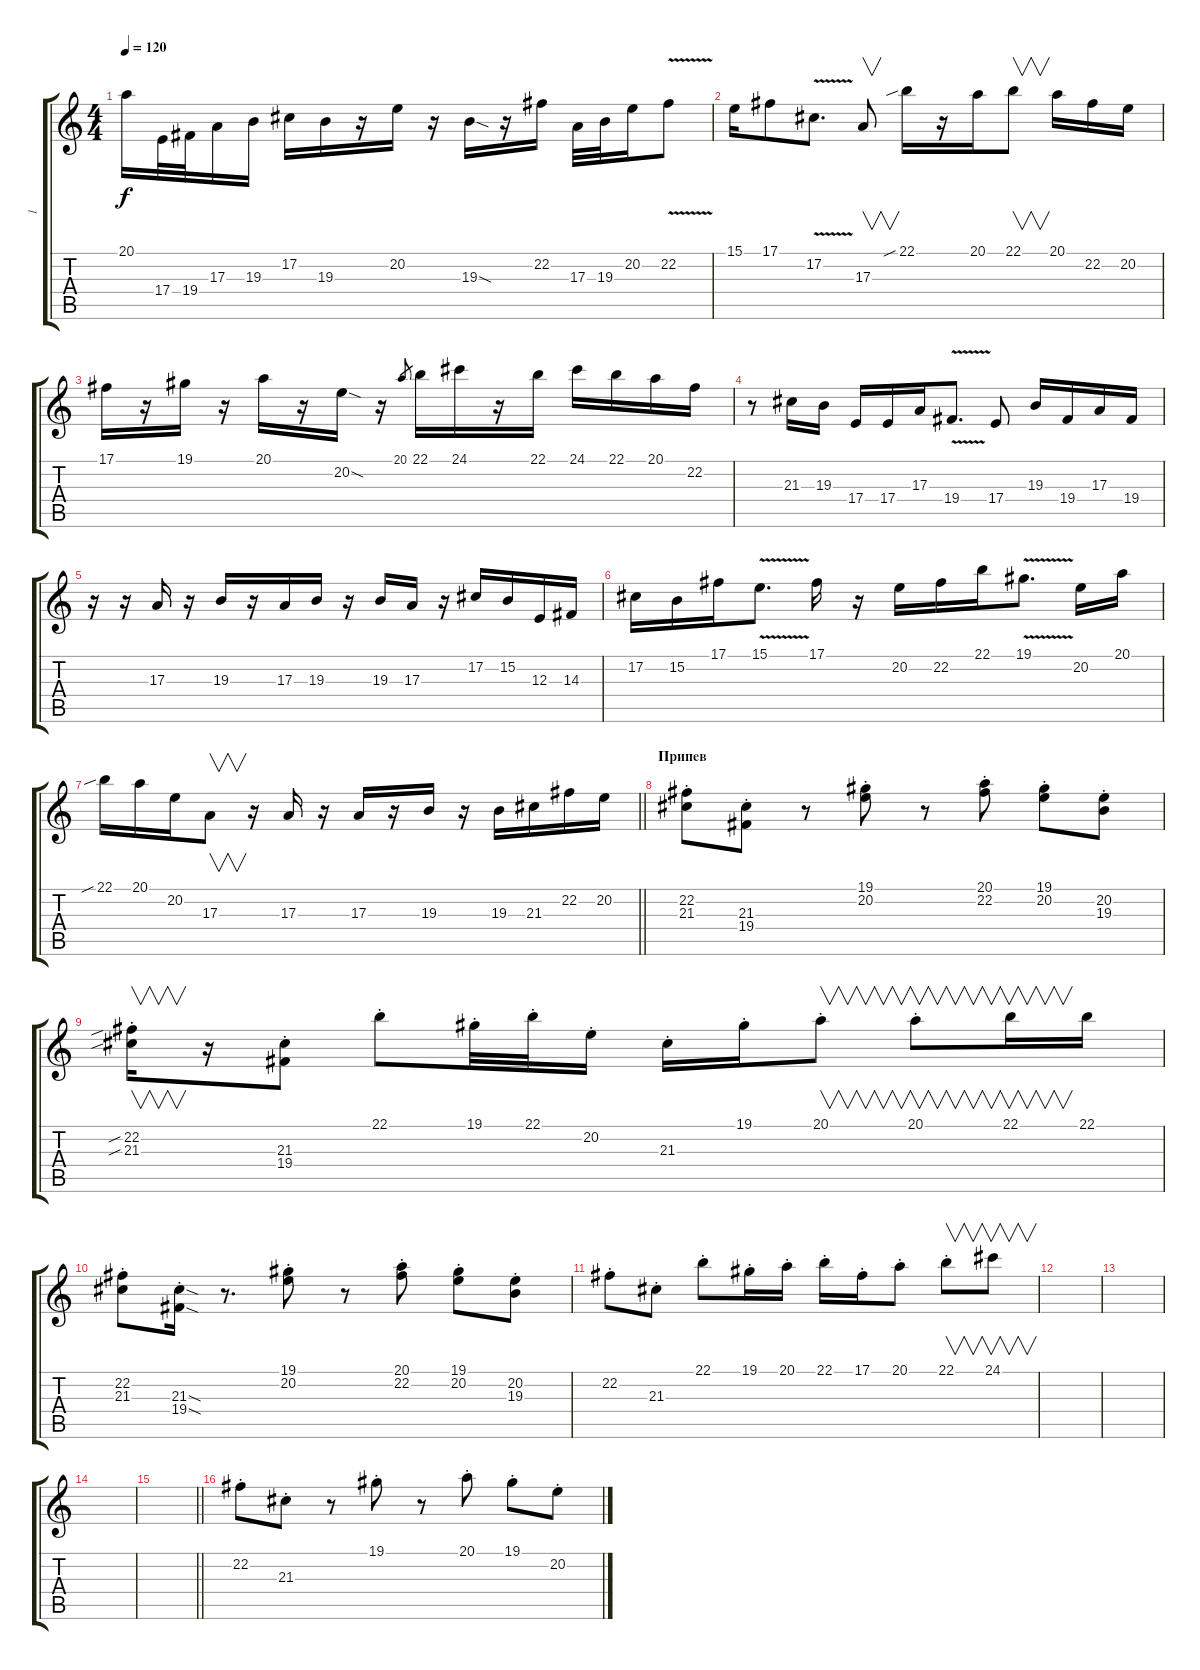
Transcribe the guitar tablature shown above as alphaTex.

\track ("1" "1") {instrument pad3polysynth bank 9}
\staff {score tabs}
\tuning (Db4 Ab3 E3 B2 Gb2 Db2) {hide}
\ts (4 4)
\tempo 120
\clef g2
\ks c
20.1{t}.16{dy f} 17.4.32 19.4.32 17.3.16 19.3.16 17.2.16 19.3.16 r.16 20.2.16 r.16 19.3{sod}.16 r.16 22.2.16 17.3.32 19.3.32 20.2.16 22.2{v}.8 |
15.1.16 17.1.8 17.2{v}.8{d} 17.3.8{v} 22.1{sib}.16 r.16 20.1.16 22.1.8{v} 20.1.16 22.2.16 20.2.16 |
17.1.16 r.16 19.1.16 r.16 20.1.16 r.16 20.2{sod}.16 r.16 20.1.8{gr} 22.1.16 24.1.16 r.16 22.1.16 24.1.16 22.1.16 20.1.16 22.2.16 |
r.8 21.3.16 19.3.16 17.4.16 17.4.16 17.3.16 19.4{v}.8{d} 17.4.8 19.3.16 19.4.16 17.3.16 19.4.16 |
r.16 r.16 17.3.16 r.16 19.3.16 r.16 17.3.16 19.3.16 r.16 19.3.16 17.3.16 r.16 17.2.16 15.2.16 12.3.16 14.3.16 |
17.2.16 15.2.16 17.1.16 15.1{v}.8{d} 17.1.16 r.16 20.2.16 22.2.16 22.1.16 19.1{v}.8{d} 20.2.16 20.1.16 |
\barLineRight lightlight
22.1{sib}.16 20.1.16 20.2.16 17.3.8{v} r.16 17.3.16 r.16 17.3.16 r.16 19.3.16 r.16 19.3.16 21.3.16 22.2.16 20.2.16 |
\section ("" "Припев")
(22.2{st} 21.3{st}).8 (21.3{st} 19.4{st}).8 r.8 (19.1{st} 20.2{st}).8 r.8 (20.1{st} 22.2{st}).8 (19.1{st} 20.2{st}).8 (20.2{st} 19.3{st}).8 |
(22.2{sib st} 21.3{sib st}).16{v} r.16 (21.3{st} 19.4{st}).8 22.1{st}.8 19.1{st}.32 22.1{st}.32 20.2{st}.16 21.3{st}.16 19.1{st}.16 20.1{st}.8{v} 20.1{st}.8{v} 22.1.16{v} 22.1.16 |
(22.2{st} 21.3{st}).8 (21.3{sod st} 19.4{sod st}).16 r.8{d} (19.1{st} 20.2{st}).8 r.8 (20.1{st} 22.2{st}).8 (19.1{st} 20.2{st}).8 (20.2{st} 19.3{st}).8 |
22.2{st}.8 21.3{st}.8 22.1{st}.8 19.1{st}.16 20.1{st}.16 22.1{st}.16 17.1{st}.16 20.1{st}.8 22.1{st}.8{v} 24.1.8{v} |
|
|
|
\barLineRight lightlight
|
22.2{st}.8 21.3{st}.8 r.8 19.1{st}.8 r.8 20.1{st}.8 19.1{st}.8 20.2{st}.8
